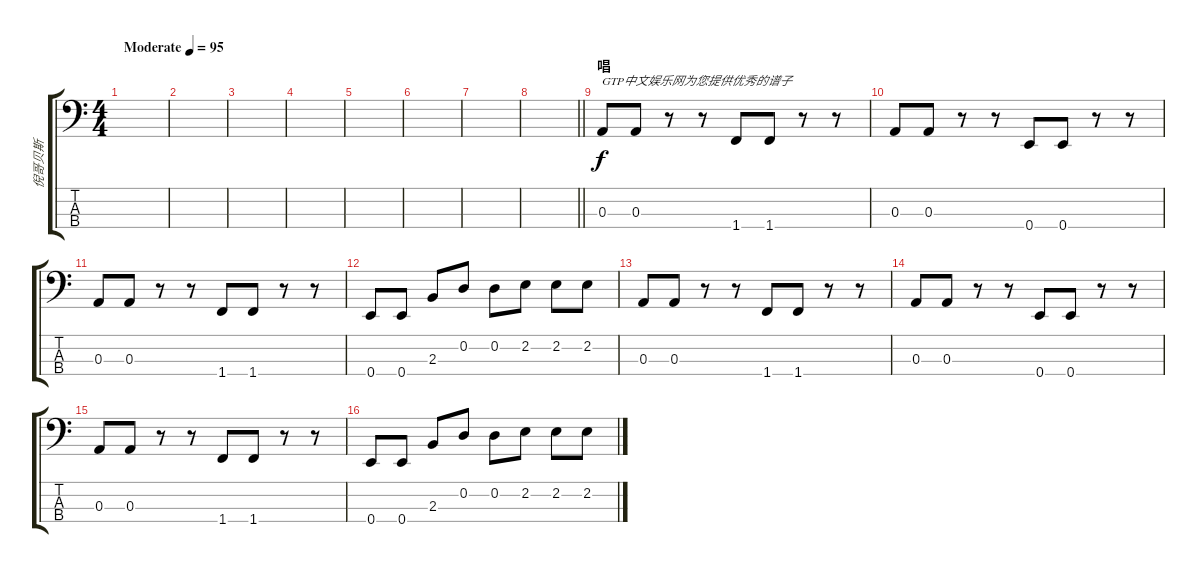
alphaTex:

\track ("倪哥贝斯" "倪哥贝斯") {instrument electricbassfinger}
\staff {score tabs}
\tuning (G2 D2 A1 E1) {hide}
\ts (4 4)
\tempo (95 "Moderate")
\clef f4
\ks c
|
|
|
|
|
|
|
\barLineRight lightlight
|
\section ("" "唱")
0.3.8{txt "GTP中文娱乐网为您提供优秀的谱子"} 0.3.8 r.8 r.8 1.4.8 1.4.8 r.8 r.8 |
0.3.8 0.3.8 r.8 r.8 0.4.8 0.4.8 r.8 r.8 |
0.3.8 0.3.8 r.8 r.8 1.4.8 1.4.8 r.8 r.8 |
0.4.8 0.4.8 2.3.8 0.2.8 0.2.8 2.2.8 2.2.8 2.2.8 |
0.3.8 0.3.8 r.8 r.8 1.4.8 1.4.8 r.8 r.8 |
0.3.8 0.3.8 r.8 r.8 0.4.8 0.4.8 r.8 r.8 |
0.3.8 0.3.8 r.8 r.8 1.4.8 1.4.8 r.8 r.8 |
0.4.8 0.4.8 2.3.8 0.2.8 0.2.8 2.2.8 2.2.8 2.2.8
